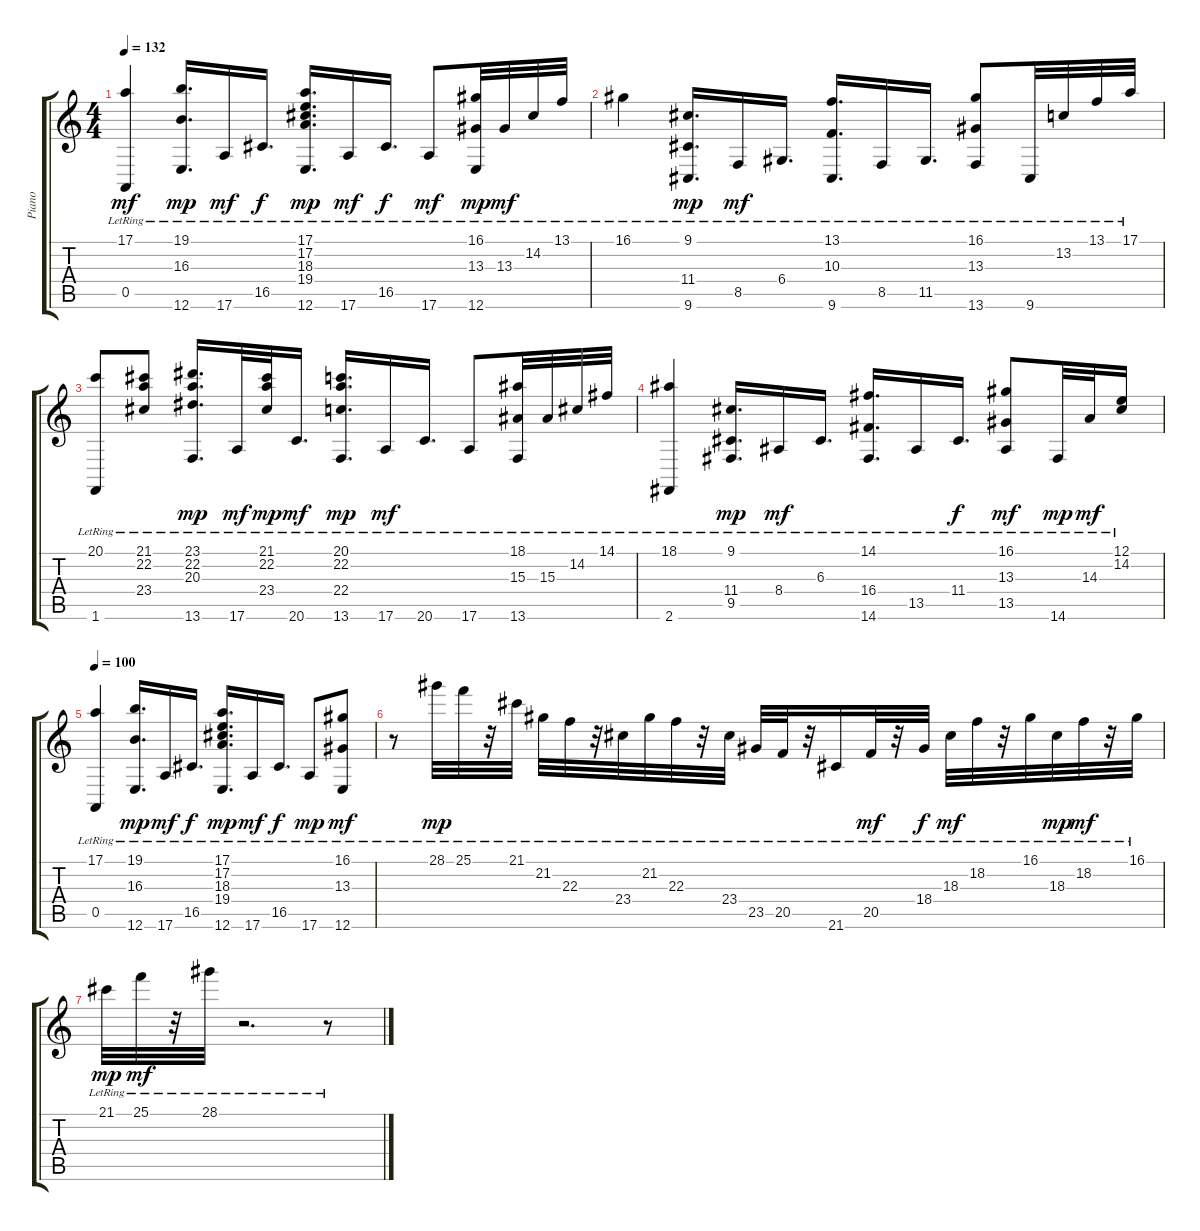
\track ("Piano" "Piano") {instrument acousticgrandpiano}
\staff {score tabs}
\tuning (E4 B3 G3 D3 A2 E2) {hide}
\ts (4 4)
\tempo 132
\clef g2
\ks c
(17.1{lr} 0.5{lr}).4{dy mf} (19.1{lr} 16.3{lr} 12.6{lr}).16{d dy mp} 17.6{lr}.16{dy mf} 16.5{lr}.16{d dy f} (17.1{lr} 17.2{lr} 18.3{lr} 19.4{lr} 12.6{lr}).16{d dy mp} 17.6{lr}.16{dy mf} 16.5{lr}.16{d dy f} 17.6{lr}.8{dy mf} (16.1{lr} 13.3{lr} 12.6{lr}).32{dy mp} 13.3{lr}.32{dy mf} 14.2{lr}.32 13.1{lr}.32 |
16.1{lr}.4 (9.1{lr} 11.4{lr} 9.6{lr}).16{d dy mp} 8.5{lr}.16{dy mf} 6.4{lr}.16{d} (13.1{lr} 10.3{lr} 9.6{lr}).16{d} 8.5{lr}.16 11.5{lr}.16{d} (16.1{lr} 13.3{lr} 13.6{lr}).8 9.6{lr}.32 13.2{lr}.32 13.1{lr}.32 17.1{lr}.32 |
(20.1{lr} 1.6{lr}).8 (21.1{lr} 22.2{lr} 23.4{lr}).8 (23.1{lr} 22.2{lr} 20.3{lr} 13.6{lr}).16{d dy mp} 17.6{lr}.32{dy mf} (21.1{lr} 22.2{lr} 23.4{lr}).32{dy mp} 20.6{lr}.16{d dy mf} (20.1{lr} 22.2{lr} 22.4{lr} 13.6{lr}).16{d dy mp} 17.6{lr}.16{dy mf} 20.6{lr}.16{d} 17.6{lr}.8 (18.1{lr} 15.3{lr} 13.6{lr}).32 15.3{lr}.32 14.2{lr}.32 14.1{lr}.32 |
(18.1{lr} 2.6{lr}).4 (9.1{lr} 11.4{lr} 9.5{lr}).16{d dy mp} 8.4{lr}.16{dy mf} 6.3{lr}.16{d} (14.1{lr} 16.4{lr} 14.6{lr}).16{d} 13.5{lr}.16 11.4{lr}.16{d dy f} (16.1{lr} 13.3{lr} 13.5{lr}).8{dy mf} 14.6{lr}.32{dy mp} 14.3{lr}.32{dy mf} (12.1{lr} 14.2{lr}).16 |
\tempo 100
(17.1{lr} 0.5{lr}).4 (19.1{lr} 16.3{lr} 12.6{lr}).16{d dy mp} 17.6{lr}.16{dy mf} 16.5{lr}.16{d dy f} (17.1{lr} 17.2{lr} 18.3{lr} 19.4{lr} 12.6{lr}).16{d dy mp} 17.6{lr}.16{dy mf} 16.5{lr}.16{d dy f} 17.6{lr}.8{dy mp} (16.1{lr} 13.3{lr} 12.6{lr}).8{dy mf} |
r.8 28.1{lr}.32{dy mp} 25.1{lr}.32 r.32 21.1{lr}.32 21.2{lr}.32 22.3{lr}.32 r.32 23.4{lr}.32 21.2{lr}.32 22.3{lr}.32 r.32 23.4{lr}.32 23.5{lr}.32 20.5{lr}.32 r.32 21.6{lr}.16 20.5{lr}.32{dy mf} r.32 18.4{lr}.32{dy f} 18.3{lr}.32{dy mf} 18.2{lr}.32 r.32 16.1{lr}.32 18.3{lr}.32{dy mp} 18.2{lr}.32{dy mf} r.32 16.1{lr}.32 |
21.1{lr}.32{dy mp} 25.1{lr}.32{dy mf} r.32 28.1{lr}.32 r.2{d} r.8
